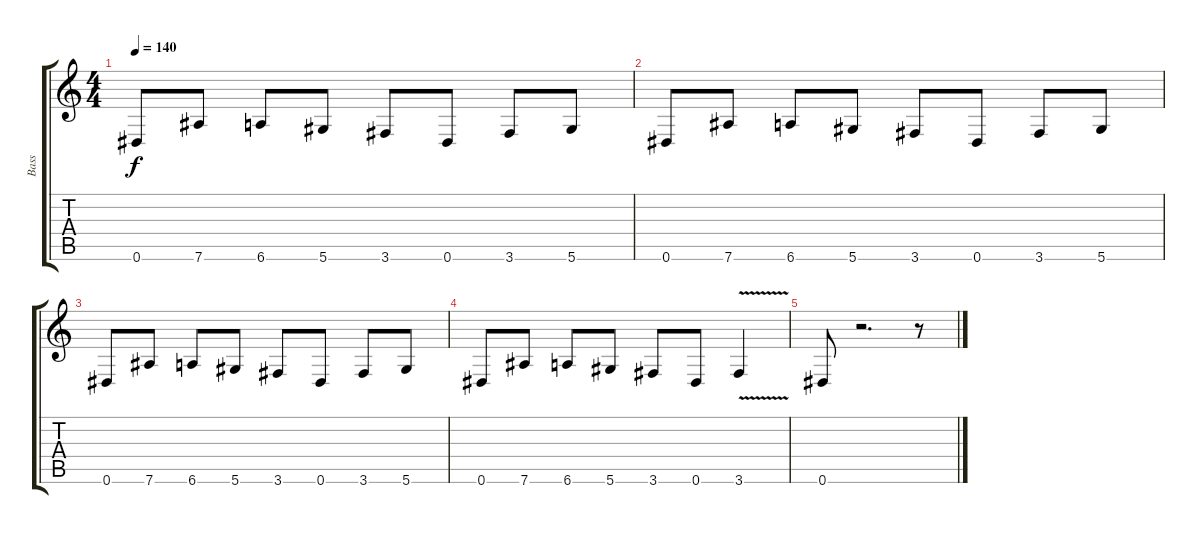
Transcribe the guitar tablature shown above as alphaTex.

\track ("Bass" "Bass") {instrument electricbasspick}
\staff {score tabs}
\tuning (Eb4 Bb3 Gb3 Db3 Ab2 Eb2) {hide}
\ts (4 4)
\tempo 140
\clef g2
\ks c
0.6.8{dy f} 7.6.8 6.6.8 5.6.8 3.6.8 0.6.8 3.6.8 5.6.8 |
0.6.8 7.6.8 6.6.8 5.6.8 3.6.8 0.6.8 3.6.8 5.6.8 |
0.6.8 7.6.8 6.6.8 5.6.8 3.6.8 0.6.8 3.6.8 5.6.8 |
0.6.8 7.6.8 6.6.8 5.6.8 3.6.8 0.6.8 3.6{v}.4 |
0.6.8 r.2{d} r.8
